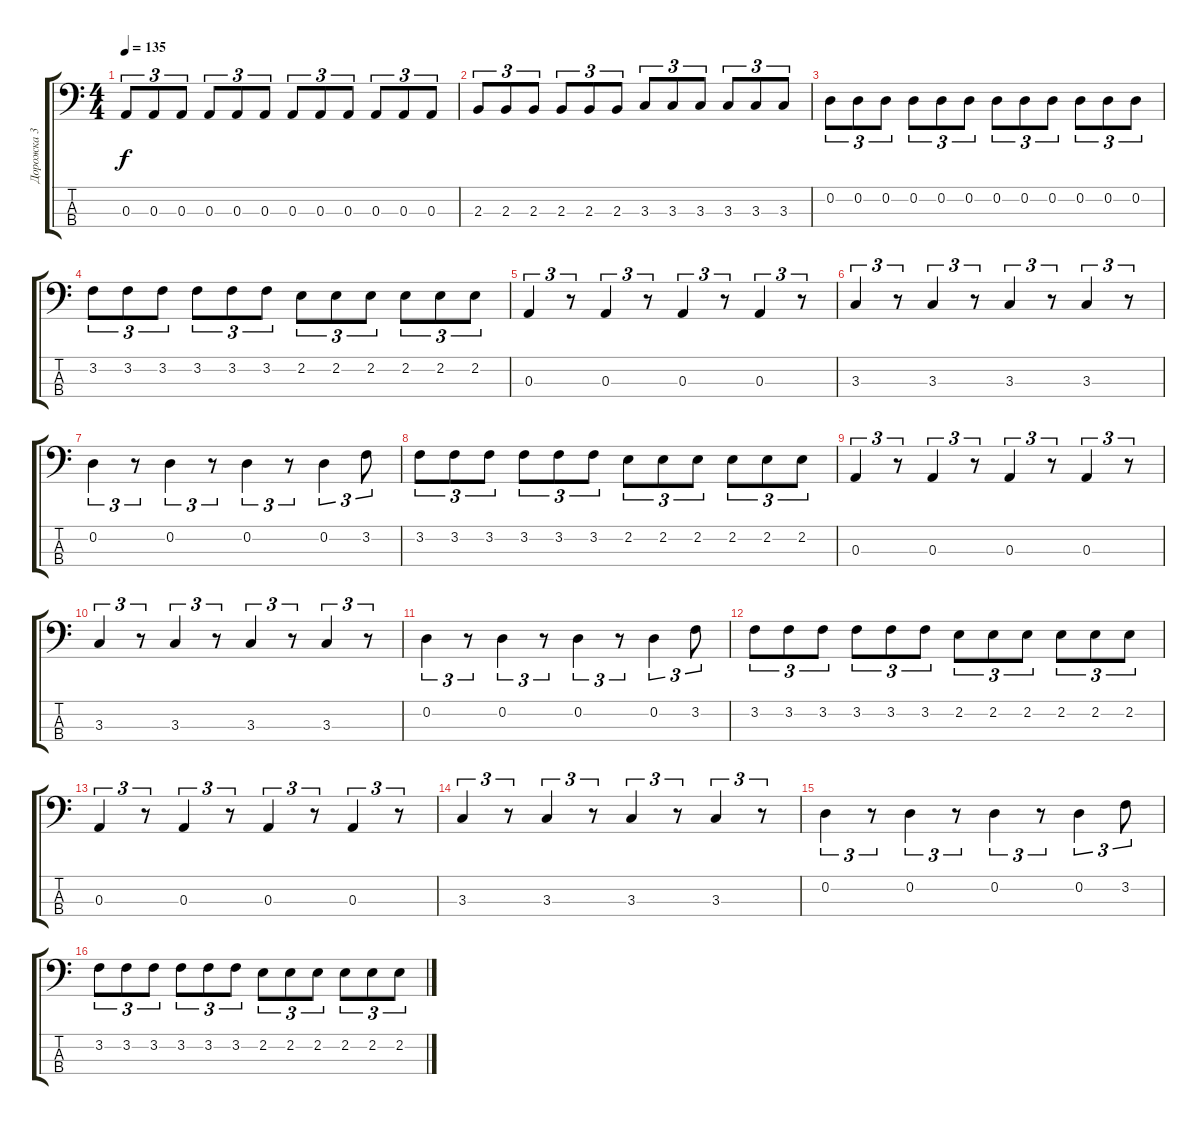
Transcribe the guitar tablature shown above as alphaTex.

\track ("Дорожка 3" "Дорожка 3") {instrument electricbassfinger}
\staff {score tabs}
\tuning (G2 D2 A1 E1) {hide}
\ts (4 4)
\tempo 135
\clef f4
\ks c
0.3.8{tu (3 2) dy f} 0.3.8{tu (3 2)} 0.3.8{tu (3 2)} 0.3.8{tu (3 2)} 0.3.8{tu (3 2)} 0.3.8{tu (3 2)} 0.3.8{tu (3 2)} 0.3.8{tu (3 2)} 0.3.8{tu (3 2)} 0.3.8{tu (3 2)} 0.3.8{tu (3 2)} 0.3.8{tu (3 2)} |
2.3.8{tu (3 2)} 2.3.8{tu (3 2)} 2.3.8{tu (3 2)} 2.3.8{tu (3 2)} 2.3.8{tu (3 2)} 2.3.8{tu (3 2)} 3.3.8{tu (3 2)} 3.3.8{tu (3 2)} 3.3.8{tu (3 2)} 3.3.8{tu (3 2)} 3.3.8{tu (3 2)} 3.3.8{tu (3 2)} |
0.2.8{tu (3 2)} 0.2.8{tu (3 2)} 0.2.8{tu (3 2)} 0.2.8{tu (3 2)} 0.2.8{tu (3 2)} 0.2.8{tu (3 2)} 0.2.8{tu (3 2)} 0.2.8{tu (3 2)} 0.2.8{tu (3 2)} 0.2.8{tu (3 2)} 0.2.8{tu (3 2)} 0.2.8{tu (3 2)} |
3.2.8{tu (3 2)} 3.2.8{tu (3 2)} 3.2.8{tu (3 2)} 3.2.8{tu (3 2)} 3.2.8{tu (3 2)} 3.2.8{tu (3 2)} 2.2.8{tu (3 2)} 2.2.8{tu (3 2)} 2.2.8{tu (3 2)} 2.2.8{tu (3 2)} 2.2.8{tu (3 2)} 2.2.8{tu (3 2)} |
0.3.4{tu (3 2)} r.8{tu (3 2)} 0.3.4{tu (3 2)} r.8{tu (3 2)} 0.3.4{tu (3 2)} r.8{tu (3 2)} 0.3.4{tu (3 2)} r.8{tu (3 2)} |
3.3.4{tu (3 2)} r.8{tu (3 2)} 3.3.4{tu (3 2)} r.8{tu (3 2)} 3.3.4{tu (3 2)} r.8{tu (3 2)} 3.3.4{tu (3 2)} r.8{tu (3 2)} |
0.2.4{tu (3 2)} r.8{tu (3 2)} 0.2.4{tu (3 2)} r.8{tu (3 2)} 0.2.4{tu (3 2)} r.8{tu (3 2)} 0.2.4{tu (3 2)} 3.2.8{tu (3 2)} |
3.2.8{tu (3 2)} 3.2.8{tu (3 2)} 3.2.8{tu (3 2)} 3.2.8{tu (3 2)} 3.2.8{tu (3 2)} 3.2.8{tu (3 2)} 2.2.8{tu (3 2)} 2.2.8{tu (3 2)} 2.2.8{tu (3 2)} 2.2.8{tu (3 2)} 2.2.8{tu (3 2)} 2.2.8{tu (3 2)} |
0.3.4{tu (3 2)} r.8{tu (3 2)} 0.3.4{tu (3 2)} r.8{tu (3 2)} 0.3.4{tu (3 2)} r.8{tu (3 2)} 0.3.4{tu (3 2)} r.8{tu (3 2)} |
3.3.4{tu (3 2)} r.8{tu (3 2)} 3.3.4{tu (3 2)} r.8{tu (3 2)} 3.3.4{tu (3 2)} r.8{tu (3 2)} 3.3.4{tu (3 2)} r.8{tu (3 2)} |
0.2.4{tu (3 2)} r.8{tu (3 2)} 0.2.4{tu (3 2)} r.8{tu (3 2)} 0.2.4{tu (3 2)} r.8{tu (3 2)} 0.2.4{tu (3 2)} 3.2.8{tu (3 2)} |
3.2.8{tu (3 2)} 3.2.8{tu (3 2)} 3.2.8{tu (3 2)} 3.2.8{tu (3 2)} 3.2.8{tu (3 2)} 3.2.8{tu (3 2)} 2.2.8{tu (3 2)} 2.2.8{tu (3 2)} 2.2.8{tu (3 2)} 2.2.8{tu (3 2)} 2.2.8{tu (3 2)} 2.2.8{tu (3 2)} |
0.3.4{tu (3 2)} r.8{tu (3 2)} 0.3.4{tu (3 2)} r.8{tu (3 2)} 0.3.4{tu (3 2)} r.8{tu (3 2)} 0.3.4{tu (3 2)} r.8{tu (3 2)} |
3.3.4{tu (3 2)} r.8{tu (3 2)} 3.3.4{tu (3 2)} r.8{tu (3 2)} 3.3.4{tu (3 2)} r.8{tu (3 2)} 3.3.4{tu (3 2)} r.8{tu (3 2)} |
0.2.4{tu (3 2)} r.8{tu (3 2)} 0.2.4{tu (3 2)} r.8{tu (3 2)} 0.2.4{tu (3 2)} r.8{tu (3 2)} 0.2.4{tu (3 2)} 3.2.8{tu (3 2)} |
3.2.8{tu (3 2)} 3.2.8{tu (3 2)} 3.2.8{tu (3 2)} 3.2.8{tu (3 2)} 3.2.8{tu (3 2)} 3.2.8{tu (3 2)} 2.2.8{tu (3 2)} 2.2.8{tu (3 2)} 2.2.8{tu (3 2)} 2.2.8{tu (3 2)} 2.2.8{tu (3 2)} 2.2.8{tu (3 2)}
